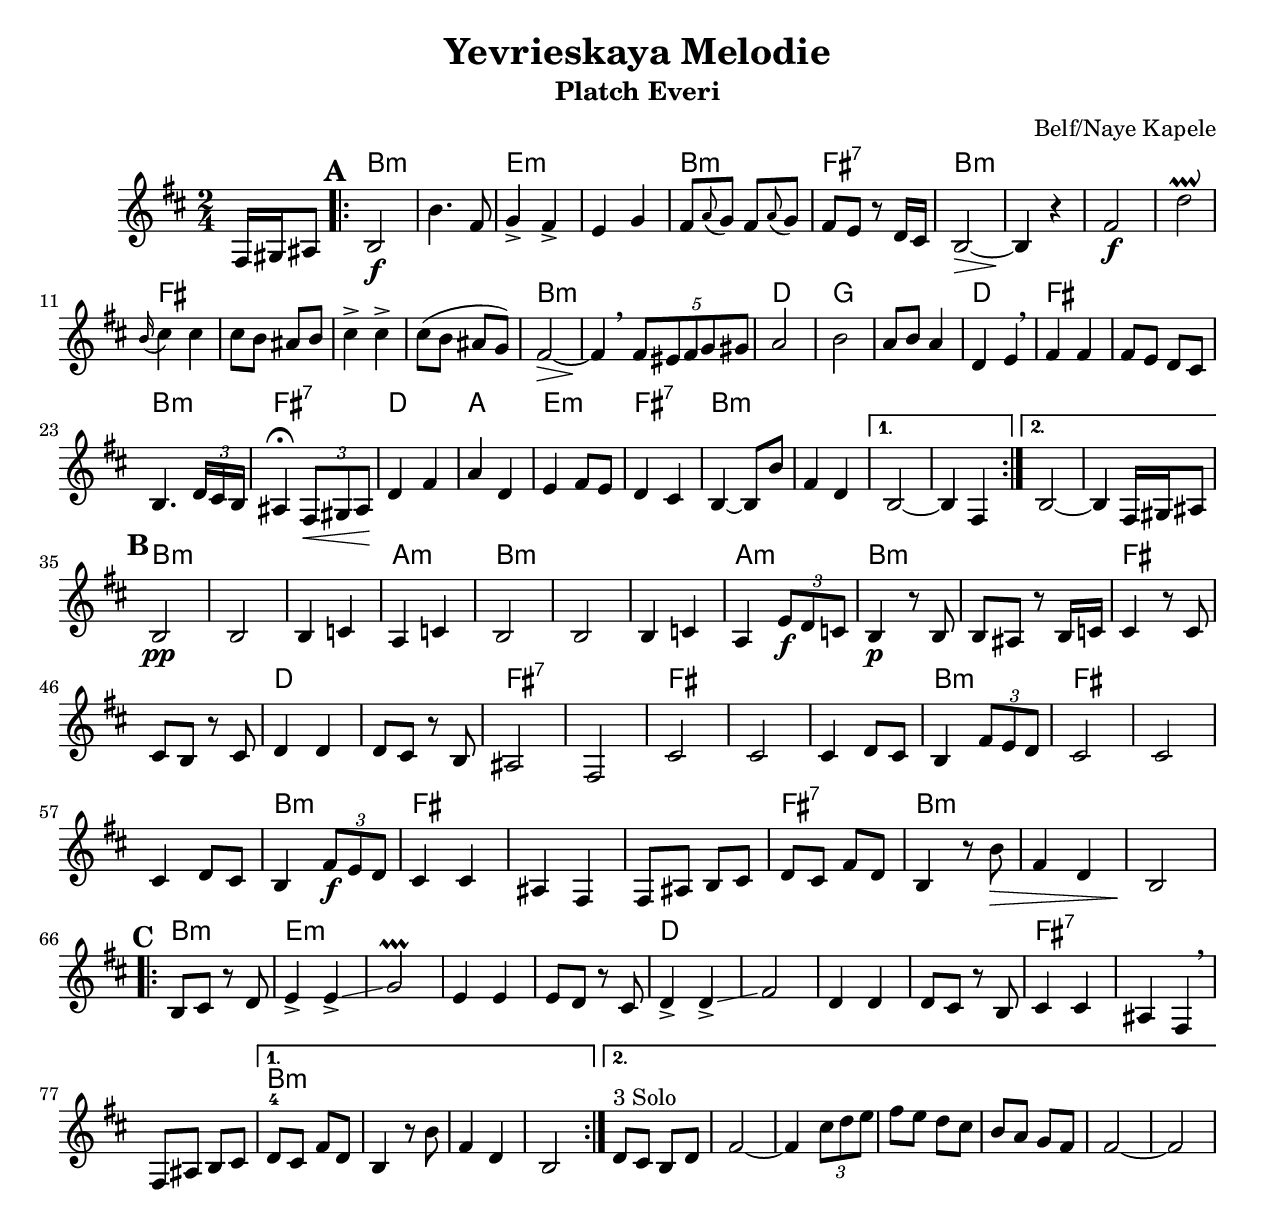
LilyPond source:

\version "2.18.0"
\include "english.ly"
\paper{
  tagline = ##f
  %print-all-headers = ##t
  #(set-paper-size "letter")
}
date = #(strftime "%d-%m-%Y" (localtime (current-time)))

%\markup{ \italic{ " Updated " \date  }  }
\header{
  subtitle ="Platch Everi"
  title="Yevrieskaya Melodie"
  composer= "Belf/Naye Kapele"

}


melody = \relative c
{
  \clef treble
  \key b \minor
  \time 2/4
  \set Score.markFormatter = #format-mark-box-alphabet


  %introduction

  % {d4 d d2 d4 d d2}
  \partial 8*2 fs16 gs as8
  % A section, 1 repeat
  \repeat volta 2{
    \mark \default
    b2\f b'4. fs8
    g4-> fs-> e g
    fs8 \grace a (g) fs \grace a (g) | fs e8 r d16 cs
    b2\> ~
    b4\! r
    fs'2\f  d'\prallup
    \grace b16(cs4) cs
    cs8 b as b
    cs4-> cs->
    cs8 (b as g)
    fs2\>  ~
    fs4\! \breathe \times 2/5 {fs8 es fs g gs }%\tuplet 3/2 {a8 as bf}
    a2 |
    b2
    a8 b a4
    d,4 e \breathe
    fs fs
    fs8 e d cs
    b4. \tuplet 3/2 {d16 cs b}
    as4\fermata \tuplet 3/2 {fs8\< gs8 as8} d4\!

    fs a
    d, e
    fs8 e d4
    cs  b ~ b8 b'
    fs4 d
  }
  \alternative{
    {
      %a4 f4
      b2~ b4 fs
    }
    {
      b2 ~
      b4 fs16 gs as8
    }
  }
  % B section, no repeat
  \break
  \mark \default
  {
    %\bar "||"
    %a8 b4 cs 8
    b2\pp b
    b4 c a c
    b2 b
    b4 c
    a  \tuplet 3/2 {e'8\f d c}
    %d4 \tuplet 3/2 {g8 f ef}

    b4\p r8 b8 b as r b16 c
    cs4 r8 cs8 cs b r cs d4 d d8 cs r b as2 fs
    cs' cs cs4 d8 cs
    b4 \tuplet 3/2 {fs'8 e d}
    cs2 cs cs4 d8 cs
    b4 \tuplet 3/2 {fs'8\f  e d}
    cs4 cs as fs
    fs8 as b cs
    d cs fs d
    b 4 r8 b'\> fs4 d b2\!
  }
  %C sectio
  \break

  \repeat volta 2{
    \mark \default
b8  cs r d
    e4-> e-> \glissando
    g2 \prallprall
    e4 e
    e8 d r cs
    d4-> d->\glissando
    fs2
    d4 d
    d8 cs r b
    cs4 cs
    as fs \breathe
    fs8 as b cs

  }
  \alternative {
    {d8 ^4 cs fs d b4 r8 b' fs4  d b2}
    {
      d8 ^"3 Solo"  cs b d fs2 ~
      fs4 \tuplet 3/2{cs'8 d e}|
      fs8 e d cs
      b8 a g fs
      fs2~
      fs2
    }

  }

}

secund = \relative c
{
  \clef bass
  \key b \minor
  \time 2/4
  r8*3
  \chordmode{
    b4:m b:m
    b:m r
    e4:m e:m
    e:m r
    b4:m b:m
    fs4:7 r
    b4:m b:m
    b:m r
    b4:m b:m
    b:m r

  }

}
harmonies = \chordmode {
  %A section
  s8*2
  b2*2:m

  e2*2:m
  b2:m
  fs2:7
  b2*4:m

  fs2*4
  b2*2:m

  d2
  g2*2 %b2*2:6

  d2
  fs2*2
  b2:m
  fs4*2:7
  d4*2

  a4*2

  e4*2:m
  fs4*2:7

  b4*12:m
  %B section

  b2*3:m
  a2:m
  b2*3:m
  a2:m
  b2*2:m

  fs2*2
  %r2
  d2*2
  fs2*2:7

  fs2*3
  b2:m
  fs2*3
  b2:m
  fs2*3
  fs2:7
  b2*3:m
  % C section
  b2:m
  e2*4:m
  d2*4
  fs2*3:7
  b2*4:m


}

\score {
  <<
    \new ChordNames {
      \set chordChanges = ##t
      \harmonies
    }
    \new Staff \melody
   % \new Staff \secund
  >>

  \layout{indent = 1.0\cm}
  \midi {
    \context {
      \Score
      tempoWholesPerMinute = #(ly:make-moment  120 4)
    }
  }
}
